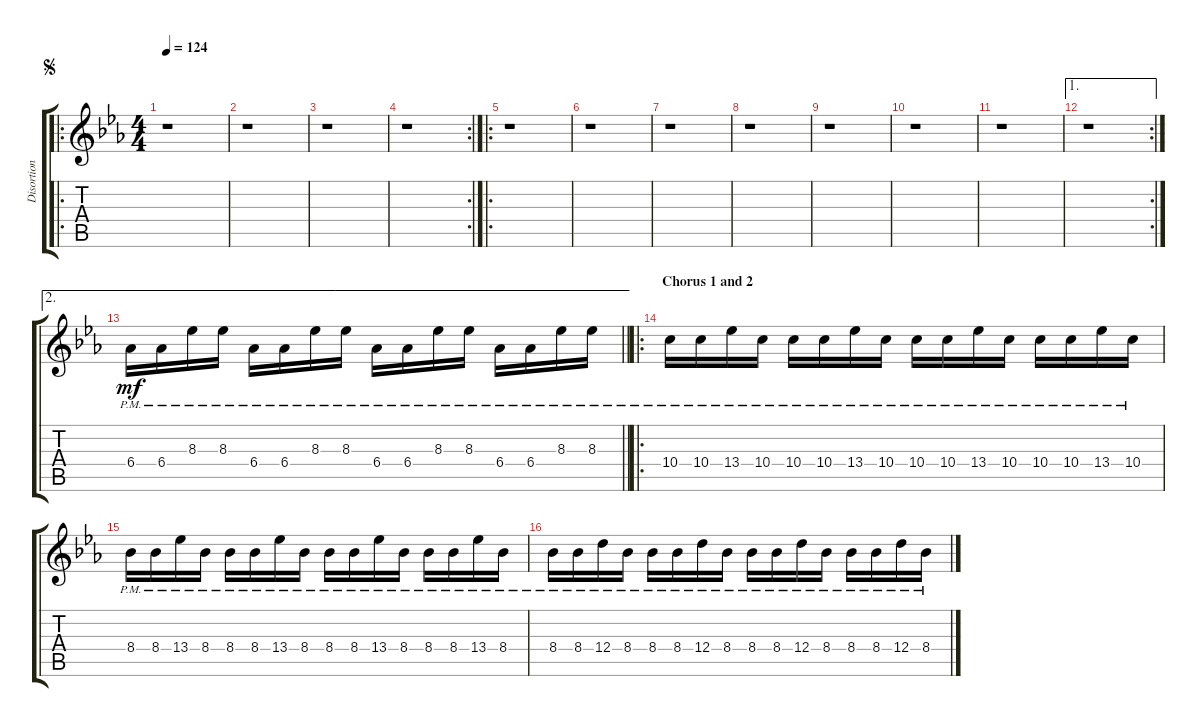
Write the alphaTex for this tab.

\track ("Disortion 2" "Disortion ") {instrument distortionguitar}
\staff {score tabs}
\tuning (E4 B3 G3 D3 A2 E2) {hide}
\ro
\ts (4 4)
\jump segno
\tempo 124
\clef g2
\ks eb
r.1{dy mf instrument distortionguitar} |
r.1 |
r.1 |
\rc 2
r.1 |
\ro
r.1 |
r.1 |
r.1 |
r.1 |
r.1 |
r.1 |
r.1 |
\ae 1
\rc 2
r.1 |
\ae 2
\barLineRight lightlight
6.4{pm}.16 6.4{pm}.16 8.3{pm}.16 8.3{pm}.16 6.4{pm}.16 6.4{pm}.16 8.3{pm}.16 8.3{pm}.16 6.4{pm}.16 6.4{pm}.16 8.3{pm}.16 8.3{pm}.16 6.4{pm}.16 6.4{pm}.16 8.3{pm}.16 8.3{pm}.16 |
\ro
\section ("" "Chorus 1 and 2")
10.4{pm}.16 10.4{pm}.16 13.4{pm}.16 10.4{pm}.16 10.4{pm}.16 10.4{pm}.16 13.4{pm}.16 10.4{pm}.16 10.4{pm}.16 10.4{pm}.16 13.4{pm}.16 10.4{pm}.16 10.4{pm}.16 10.4{pm}.16 13.4{pm}.16 10.4{pm}.16 |
8.4{pm}.16 8.4{pm}.16 13.4{pm}.16 8.4{pm}.16 8.4{pm}.16 8.4{pm}.16 13.4{pm}.16 8.4{pm}.16 8.4{pm}.16 8.4{pm}.16 13.4{pm}.16 8.4{pm}.16 8.4{pm}.16 8.4{pm}.16 13.4{pm}.16 8.4{pm}.16 |
8.4{pm}.16 8.4{pm}.16 12.4{pm}.16 8.4{pm}.16 8.4{pm}.16 8.4{pm}.16 12.4{pm}.16 8.4{pm}.16 8.4{pm}.16 8.4{pm}.16 12.4{pm}.16 8.4{pm}.16 8.4{pm}.16 8.4{pm}.16 12.4{pm}.16 8.4{pm}.16
